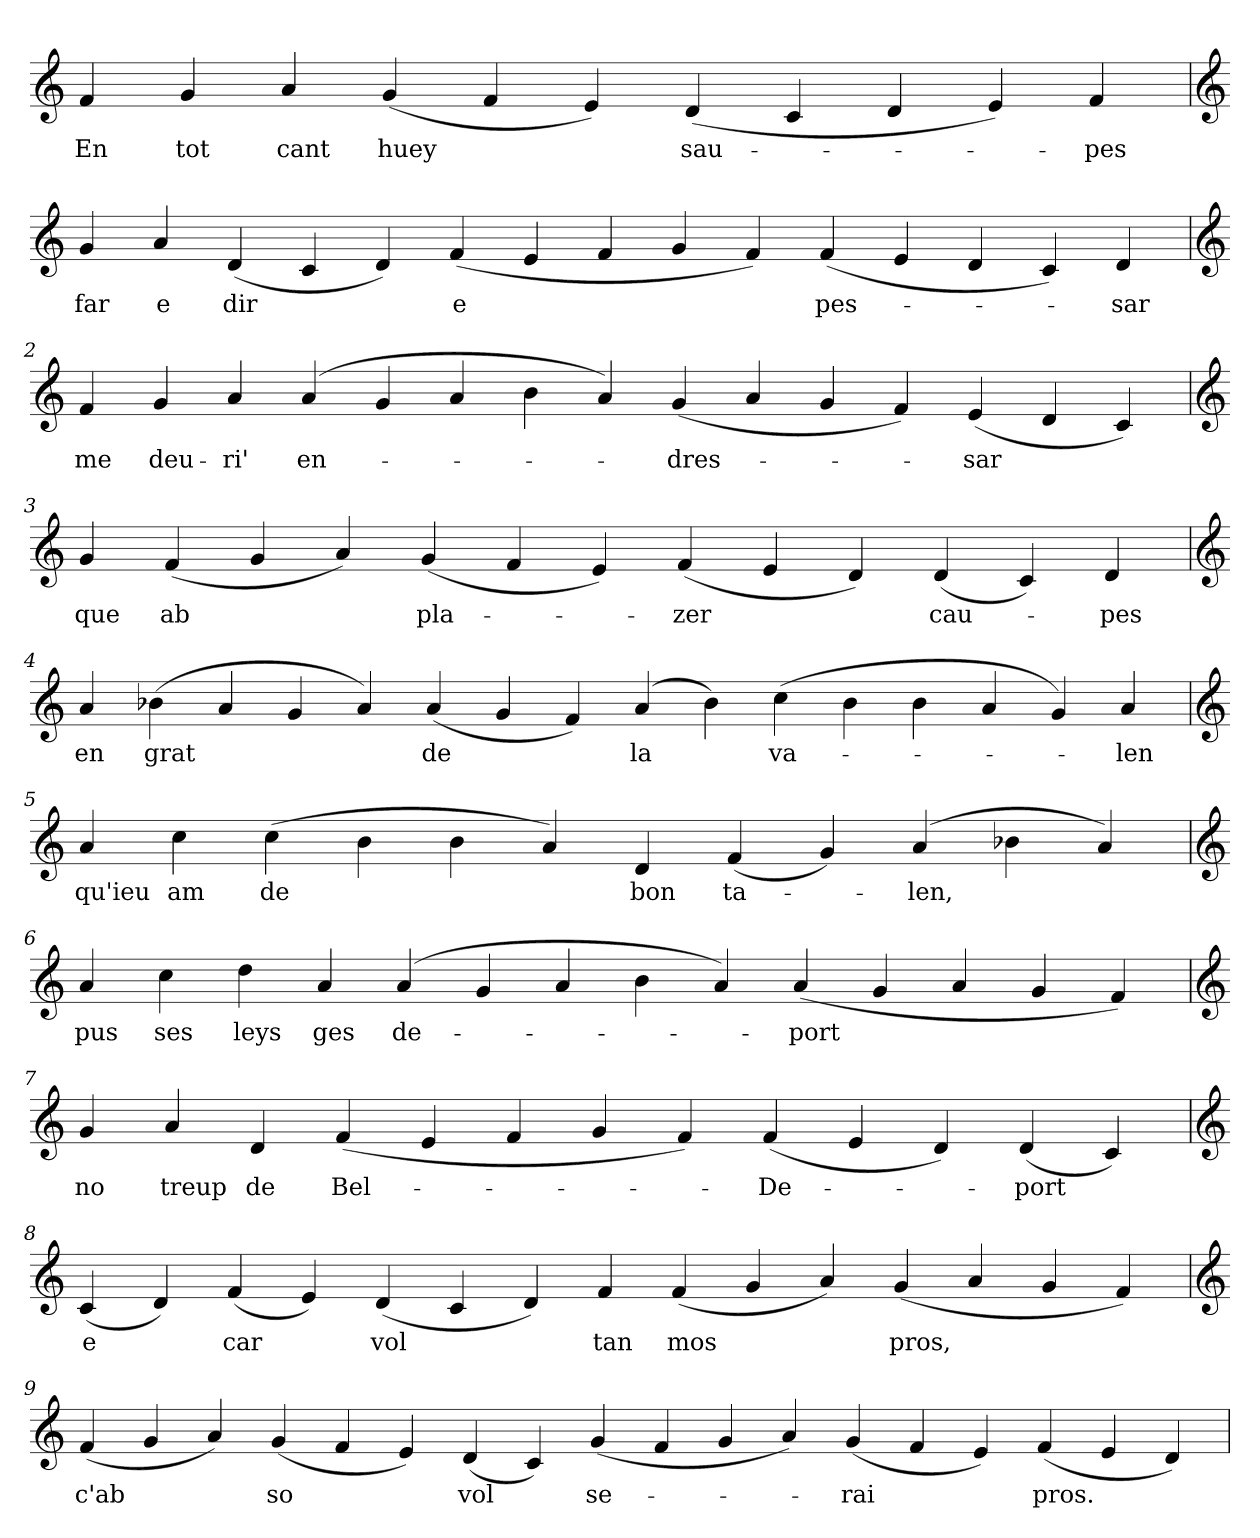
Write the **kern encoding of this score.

**kern	**text
*part1	*part1
*staff1	*staff1
*clefG2	*
=	=
4f	En
4g	tot
4a	cant
(4g	huey
4f	.
4e)	.
(4d	sau-
4c	.
4d	.
4e)	.
4f	-pes
=1	=1
*clefG2	*
4g	far
4a	e
(4d	dir
4c	.
4d)	.
(4f	e
4e	.
4f	.
4g	.
4f)	.
(4f	pes-
4e	.
4d	.
4c)	.
4d	-sar
=2	=2
*clefG2	*
4f	me
4g	deu-
4a	-ri'
(4a	en-
4g	.
4a	.
4b	.
4a)	.
(4g	-dres-
4a	.
4g	.
4f)	.
(4e	-sar
4d	.
4c)	.
=3	=3
*clefG2	*
4g	que
(4f	ab
4g	.
4a)	.
(4g	pla-
4f	.
4e)	.
(4f	-zer
4e	.
4d)	.
(4d	cau-
4c)	.
4d	-pes
=4	=4
*clefG2	*
4a	en
(4b-X	grat
4a	.
4g	.
4a)	.
(4a	de
4g	.
4f)	.
(4a	la
4b-)	.
(4cc	va-
4b-	.
4b-	.
4a	.
4g)	.
4a	-len
=5	=5
*clefG2	*
4a	qu'ieu
4cc	am
(4cc	de
4b	.
4b	.
4a)	.
4d	bon
(4f	ta-
4g)	.
(4a	-len,
4b-X	.
4a)	.
=6	=6
*clefG2	*
4a	pus
4cc	ses
4dd	leys
4a	ges
(4a	de-
4g	.
4a	.
4b	.
4a)	.
(4a	-port
4g	.
4a	.
4g	.
4f)	.
=7	=7
*clefG2	*
4g	no
4a	treup
4d	de
(4f	Bel-
4e	.
4f	.
4g	.
4f)	.
(4f	-De-
4e	.
4d)	.
(4d	-port
4c)	.
=8	=8
*clefG2	*
(4c	e
4d)	.
(4f	car
4e)	.
(4d	vol
4c	.
4d)	.
4f	tan
(4f	mos
4g	.
4a)	.
(4g	pros,
4a	.
4g	.
4f)	.
=9	=9
*clefG2	*
(4f	c'ab
4g	.
4a)	.
(4g	so
4f	.
4e)	.
(4d	vol
4c)	.
(4g	se-
4f	.
4g	.
4a)	.
(4g	-rai
4f	.
4e)	.
(4f	pros.
4e	.
4d)	.
=	=
*-	*-
